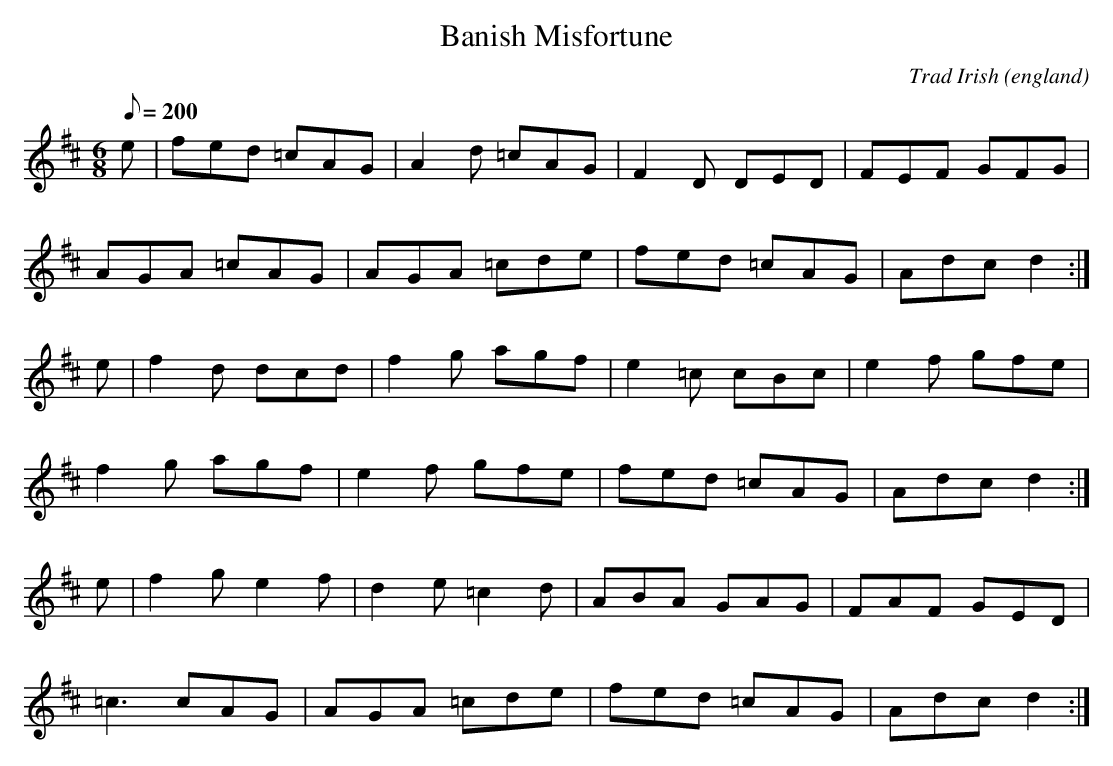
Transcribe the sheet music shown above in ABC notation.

X:1
T:Banish Misfortune
O:england
M:6/8
L:1/8
Q:200
C:Trad Irish
K:D
e|fed =cAG|A2 d =cAG|F2 D DED|FEF GFG|
AGA =cAG|AGA =cde|fed =cAG|Adc d2:|
e|f2 d dcd|f2 g agf|e2 =c cBc|e2 f gfe|
f2 g agf|e2 f gfe|fed =cAG|Adc d2:|
e|f2 g e2 f|d2 e =c2 d|ABA GAG|FAF GED|
=c3 cAG|AGA =cde|fed =cAG|Adc d2:|
